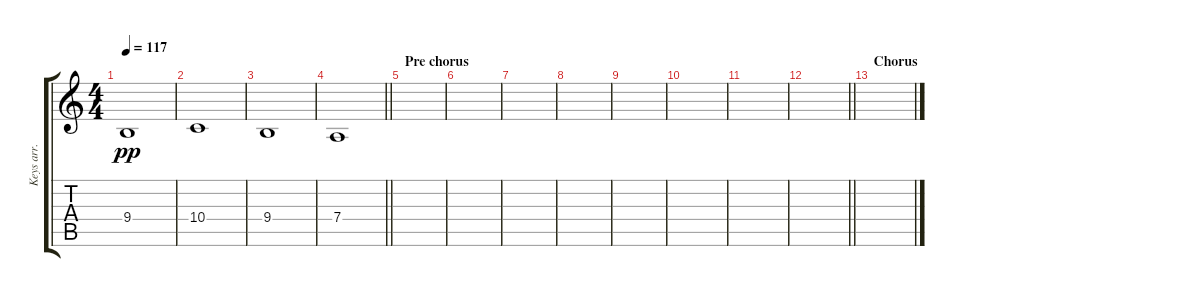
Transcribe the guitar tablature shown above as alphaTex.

\track ("Keys arr. for guitar" "Keys arr. ") {instrument lead2sawtooth}
\staff {score tabs}
\tuning (E4 B3 G3 D3 A2 E2) {hide}
\ts (4 4)
\tempo 117
\clef g2
\ks c
9.4.1{dy pp} |
10.4.1 |
9.4.1 |
\barLineRight lightlight
7.4.1 |
\section ("" "Pre chorus")
|
|
|
|
|
|
|
\barLineRight lightlight
|
\section ("" "Chorus")
